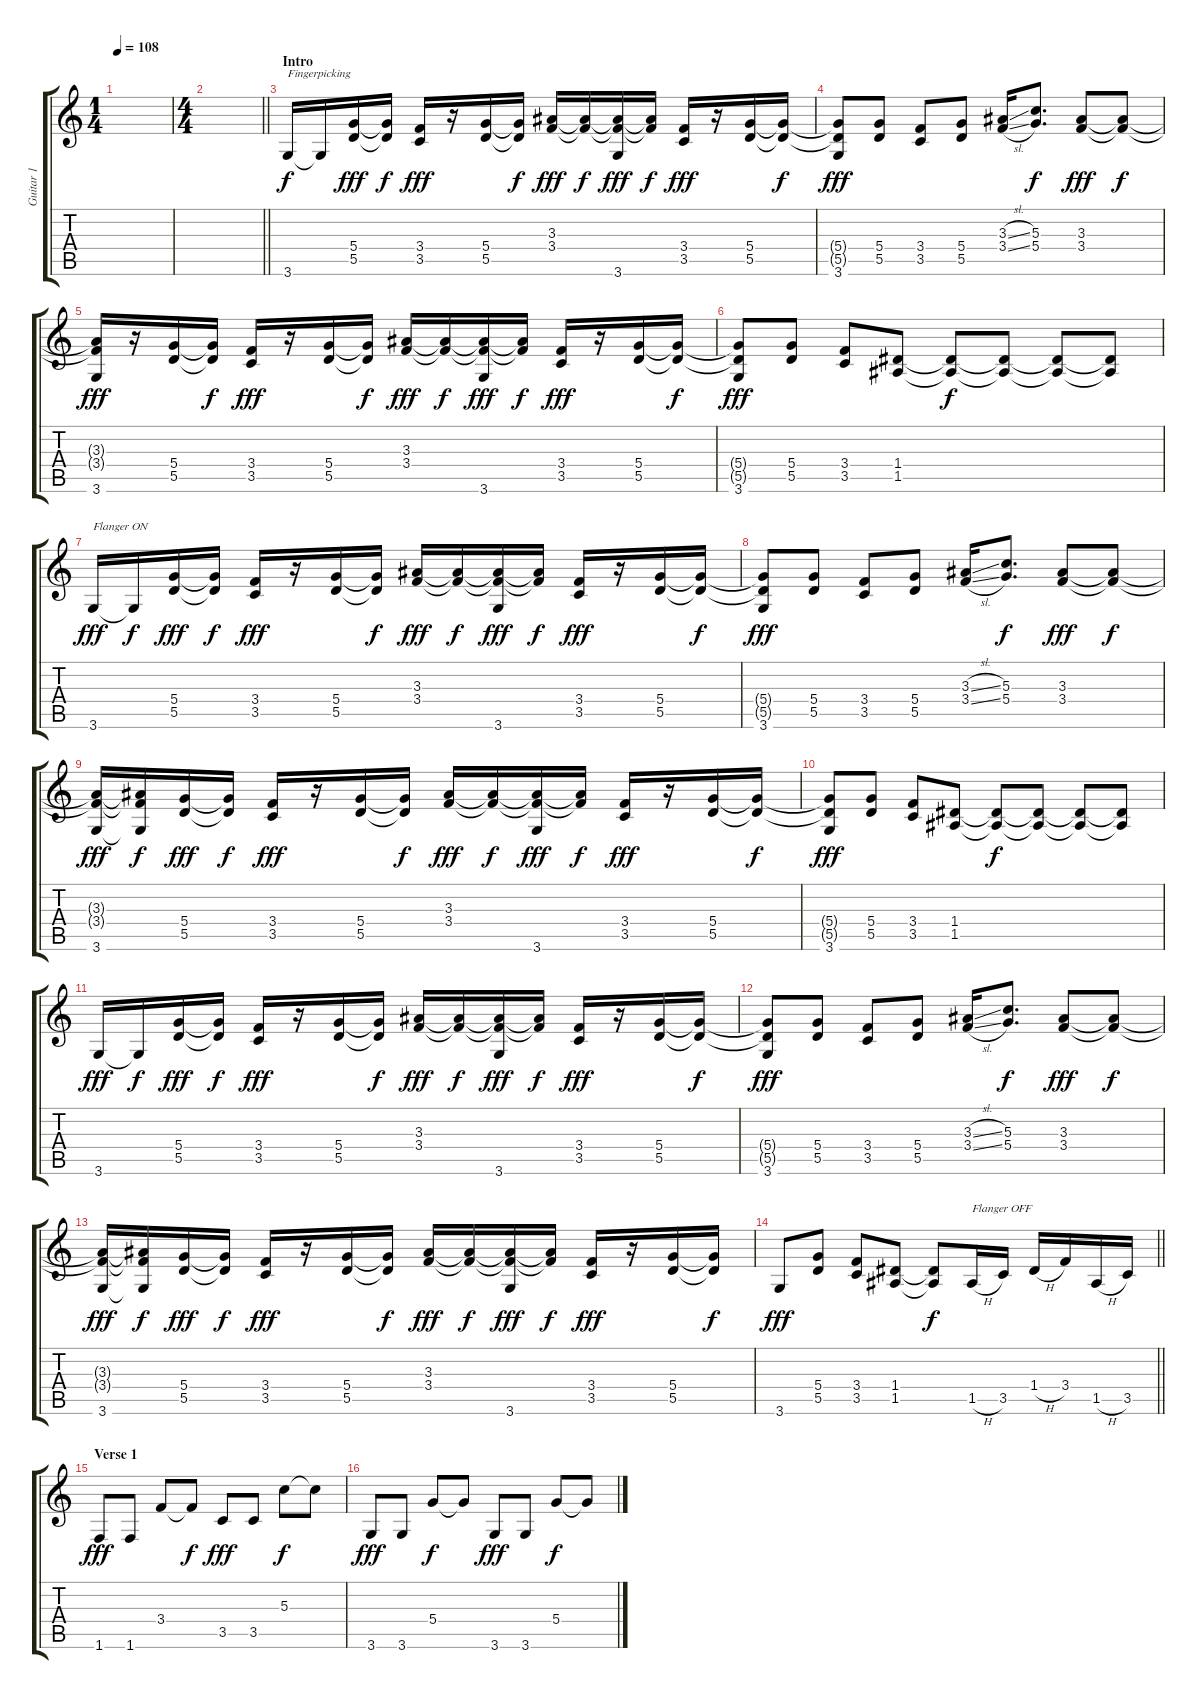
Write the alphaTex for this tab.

\track ("Guitar 1" "Guitar 1") {instrument distortionguitar}
\staff {score tabs}
\tuning (E4 B3 G3 D3 A2 E2) {hide}
\ts (1 4)
\tempo 108
\clef g2
\ks c
|
\ts (4 4)
\barLineRight lightlight
|
\section ("" "Intro")
3.6.16{txt "Fingerpicking"} 3.6{t}.16{dy f} (5.4 5.5).16{dy fff} (5.4{t} 5.5{t}).16{dy f} (3.4 3.5).16{dy fff} r.16 (5.4 5.5).16 (5.4{t} 5.5{t}).16{dy f} (3.3 3.4).16{dy fff} (3.3{t} 3.4{t}).16{dy f} (3.3{t} 3.4{t} 3.6).16{dy fff} (3.3{t} 3.4{t}).16{dy f} (3.4 3.5).16{dy fff} r.16 (5.4 5.5).16 (5.4{t} 5.5{t}).16{dy f} |
(5.4{t} 5.5{t} 3.6).8{dy fff} (5.4 5.5).8 (3.4 3.5).8 (5.4 5.5).8 (3.3{sl} 3.4{sl}).16 (5.3 5.4).8{d dy f} (3.3 3.4).8{dy fff} (3.3{t} 3.4{t}).8{dy f} |
(3.3{t} 3.4{t} 3.6).16{dy fff} r.16 (5.4 5.5).16 (5.4{t} 5.5{t}).16{dy f} (3.4 3.5).16{dy fff} r.16 (5.4 5.5).16 (5.4{t} 5.5{t}).16{dy f} (3.3 3.4).16{dy fff} (3.3{t} 3.4{t}).16{dy f} (3.3{t} 3.4{t} 3.6).16{dy fff} (3.3{t} 3.4{t}).16{dy f} (3.4 3.5).16{dy fff} r.16 (5.4 5.5).16 (5.4{t} 5.5{t}).16{dy f} |
(5.4{t} 5.5{t} 3.6).8{dy fff} (5.4 5.5).8 (3.4 3.5).8 (1.4 1.5).8 (1.4{t} 1.5{t}).8{dy f} (1.4{t} 1.5{t}).8 (1.4{t} 1.5{t}).8 (1.4{t} 1.5{t}).8 |
3.6.16{txt "Flanger ON" dy fff} 3.6{t}.16{dy f} (5.4 5.5).16{dy fff} (5.4{t} 5.5{t}).16{dy f} (3.4 3.5).16{dy fff} r.16 (5.4 5.5).16 (5.4{t} 5.5{t}).16{dy f} (3.3 3.4).16{dy fff} (3.3{t} 3.4{t}).16{dy f} (3.3{t} 3.4{t} 3.6).16{dy fff} (3.3{t} 3.4{t}).16{dy f} (3.4 3.5).16{dy fff} r.16 (5.4 5.5).16 (5.4{t} 5.5{t}).16{dy f} |
(5.4{t} 5.5{t} 3.6).8{dy fff} (5.4 5.5).8 (3.4 3.5).8 (5.4 5.5).8 (3.3{sl} 3.4{sl}).16 (5.3 5.4).8{d dy f} (3.3 3.4).8{dy fff} (3.3{t} 3.4{t}).8{dy f} |
(3.3{t} 3.4{t} 3.6).16{dy fff} (3.3{t} 3.4{t} 3.6{t}).16{dy f} (5.4 5.5).16{dy fff} (5.4{t} 5.5{t}).16{dy f} (3.4 3.5).16{dy fff} r.16 (5.4 5.5).16 (5.4{t} 5.5{t}).16{dy f} (3.3 3.4).16{dy fff} (3.3{t} 3.4{t}).16{dy f} (3.3{t} 3.4{t} 3.6).16{dy fff} (3.3{t} 3.4{t}).16{dy f} (3.4 3.5).16{dy fff} r.16 (5.4 5.5).16 (5.4{t} 5.5{t}).16{dy f} |
(5.4{t} 5.5{t} 3.6).8{dy fff} (5.4 5.5).8 (3.4 3.5).8 (1.4 1.5).8 (1.4{t} 1.5{t}).8{dy f} (1.4{t} 1.5{t}).8 (1.4{t} 1.5{t}).8 (1.4{t} 1.5{t}).8 |
3.6.16{dy fff} 3.6{t}.16{dy f} (5.4 5.5).16{dy fff} (5.4{t} 5.5{t}).16{dy f} (3.4 3.5).16{dy fff} r.16 (5.4 5.5).16 (5.4{t} 5.5{t}).16{dy f} (3.3 3.4).16{dy fff} (3.3{t} 3.4{t}).16{dy f} (3.3{t} 3.4{t} 3.6).16{dy fff} (3.3{t} 3.4{t}).16{dy f} (3.4 3.5).16{dy fff} r.16 (5.4 5.5).16 (5.4{t} 5.5{t}).16{dy f} |
(5.4{t} 5.5{t} 3.6).8{dy fff} (5.4 5.5).8 (3.4 3.5).8 (5.4 5.5).8 (3.3{sl} 3.4{sl}).16 (5.3 5.4).8{d dy f} (3.3 3.4).8{dy fff} (3.3{t} 3.4{t}).8{dy f} |
(3.3{t} 3.4{t} 3.6).16{dy fff} (3.3{t} 3.4{t} 3.6{t}).16{dy f} (5.4 5.5).16{dy fff} (5.4{t} 5.5{t}).16{dy f} (3.4 3.5).16{dy fff} r.16 (5.4 5.5).16 (5.4{t} 5.5{t}).16{dy f} (3.3 3.4).16{dy fff} (3.3{t} 3.4{t}).16{dy f} (3.3{t} 3.4{t} 3.6).16{dy fff} (3.3{t} 3.4{t}).16{dy f} (3.4 3.5).16{dy fff} r.16 (5.4 5.5).16 (5.4{t} 5.5{t}).16{dy f} |
\barLineRight lightlight
3.6.8{dy fff} (5.4 5.5).8 (3.4 3.5).8 (1.4 1.5).8 (1.4{t} 1.5{t}).8{dy f} 1.5{h}.16{txt "Flanger OFF"} 3.5.16 1.4{h}.16 3.4.16 1.5{h}.16 3.5.16 |
\section ("" "Verse 1")
1.6.8{dy fff} 1.6.8 3.4.8 3.4{t}.8{dy f} 3.5.8{dy fff} 3.5.8 5.3.8{dy f} 5.3{t}.8 |
3.6.8{dy fff} 3.6.8 5.4.8{dy f} 5.4{t}.8 3.6.8{dy fff} 3.6.8 5.4.8{dy f} 5.4{t}.8
